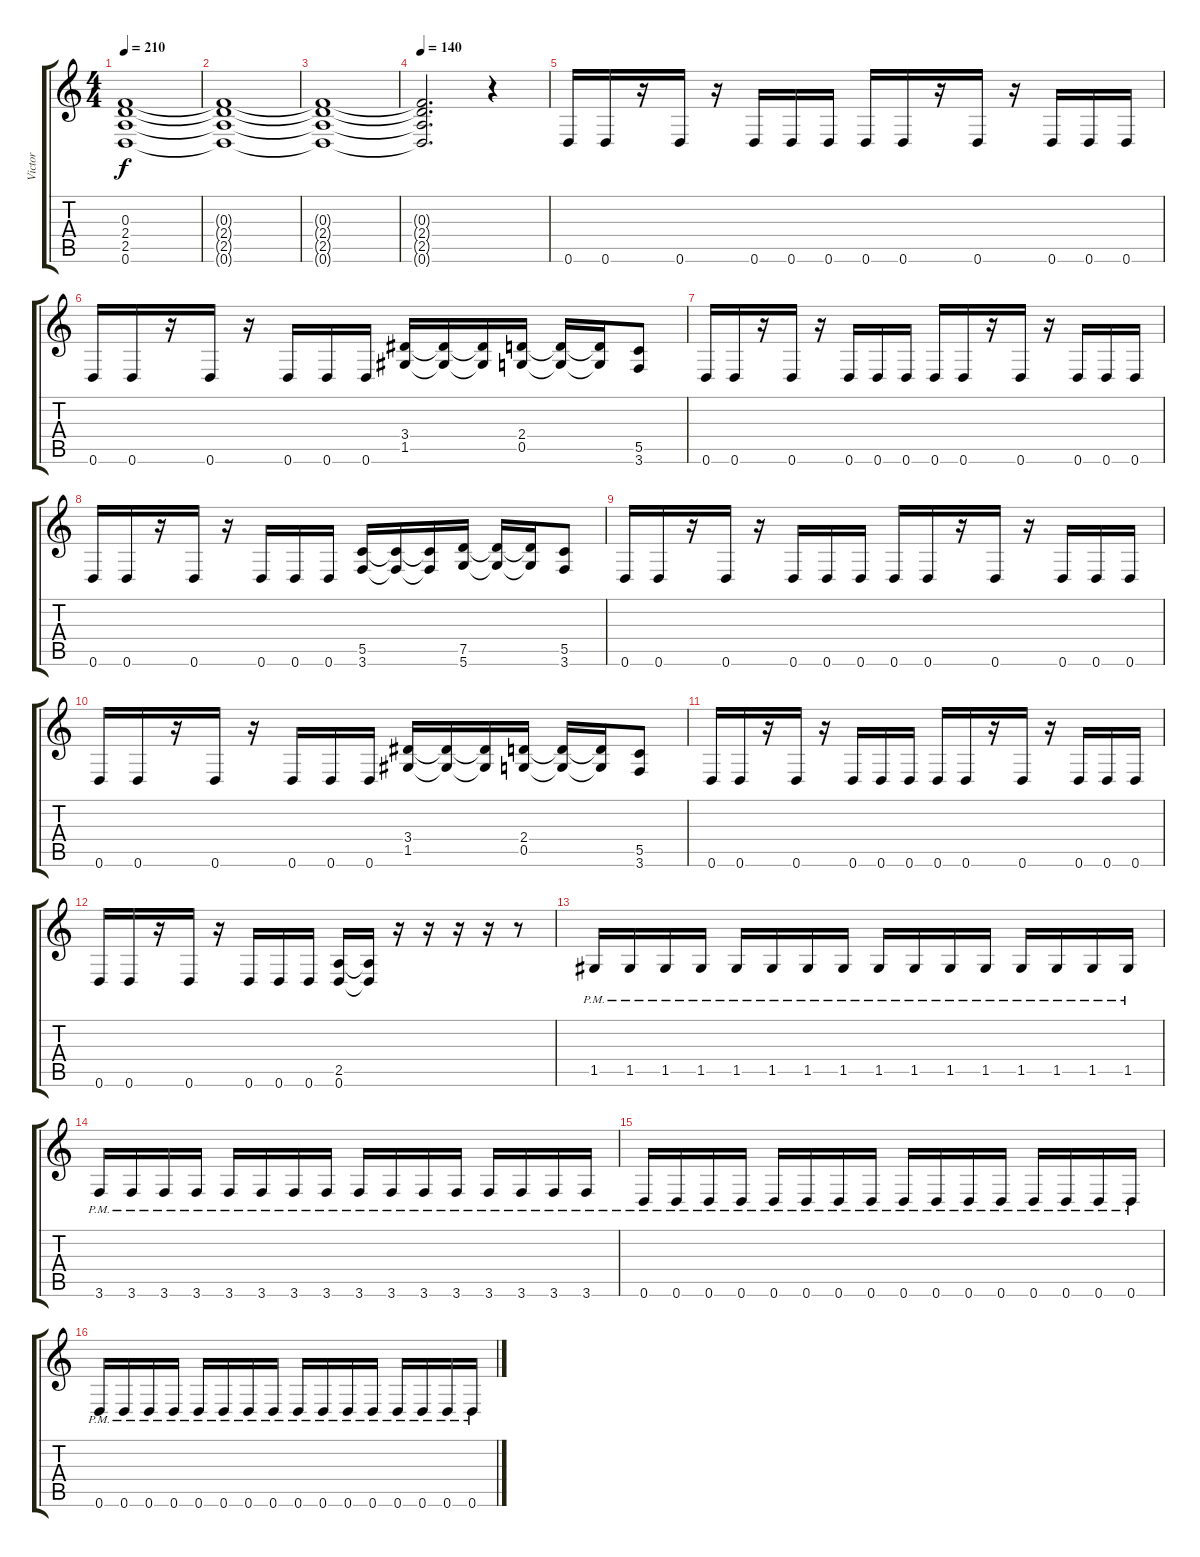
\track ("Victor" "Victor") {instrument distortionguitar}
\staff {score tabs}
\tuning (D4 A3 F3 C3 G2 D2) {hide}
\ts (4 4)
\tempo 210
\clef g2
\ks c
(0.3{t} 2.4{t} 2.5{t} 0.6{t}).1{dy f} |
(0.3{t} 2.4{t} 2.5{t} 0.6{t}).1 |
(0.3{t} 2.4{t} 2.5{t} 0.6{t}).1 |
\tempo 140
(0.3{t} 2.4{t} 2.5{t} 0.6{t}).2{d} r.4 |
0.6.16 0.6.16 r.16 0.6.16 r.16 0.6.16 0.6.16 0.6.16 0.6.16 0.6.16 r.16 0.6.16 r.16 0.6.16 0.6.16 0.6.16 |
0.6.16 0.6.16 r.16 0.6.16 r.16 0.6.16 0.6.16 0.6.16 (3.4 1.5).16 (3.4{t} 1.5{t}).16 (3.4{t} 1.5{t}).16 (2.4 0.5).16 (2.4{t} 0.5{t}).16 (2.4{t} 0.5{t}).16 (5.5 3.6).8 |
0.6.16 0.6.16 r.16 0.6.16 r.16 0.6.16 0.6.16 0.6.16 0.6.16 0.6.16 r.16 0.6.16 r.16 0.6.16 0.6.16 0.6.16 |
0.6.16 0.6.16 r.16 0.6.16 r.16 0.6.16 0.6.16 0.6.16 (5.5 3.6).16 (5.5{t} 3.6{t}).16 (5.5{t} 3.6{t}).16 (7.5 5.6).16 (7.5{t} 5.6{t}).16 (7.5{t} 5.6{t}).16 (5.5 3.6).8 |
0.6.16 0.6.16 r.16 0.6.16 r.16 0.6.16 0.6.16 0.6.16 0.6.16 0.6.16 r.16 0.6.16 r.16 0.6.16 0.6.16 0.6.16 |
0.6.16 0.6.16 r.16 0.6.16 r.16 0.6.16 0.6.16 0.6.16 (3.4 1.5).16 (3.4{t} 1.5{t}).16 (3.4{t} 1.5{t}).16 (2.4 0.5).16 (2.4{t} 0.5{t}).16 (2.4{t} 0.5{t}).16 (5.5 3.6).8 |
0.6.16 0.6.16 r.16 0.6.16 r.16 0.6.16 0.6.16 0.6.16 0.6.16 0.6.16 r.16 0.6.16 r.16 0.6.16 0.6.16 0.6.16 |
0.6.16 0.6.16 r.16 0.6.16 r.16 0.6.16 0.6.16 0.6.16 (2.5 0.6).16 (2.5{t} 0.6{t}).16 r.16 r.16 r.16 r.16 r.8 |
1.5{pm}.16 1.5{pm}.16 1.5{pm}.16 1.5{pm}.16 1.5{pm}.16 1.5{pm}.16 1.5{pm}.16 1.5{pm}.16 1.5{pm}.16 1.5{pm}.16 1.5{pm}.16 1.5{pm}.16 1.5{pm}.16 1.5{pm}.16 1.5{pm}.16 1.5{pm}.16 |
3.6{pm}.16 3.6{pm}.16 3.6{pm}.16 3.6{pm}.16 3.6{pm}.16 3.6{pm}.16 3.6{pm}.16 3.6{pm}.16 3.6{pm}.16 3.6{pm}.16 3.6{pm}.16 3.6{pm}.16 3.6{pm}.16 3.6{pm}.16 3.6{pm}.16 3.6{pm}.16 |
0.6{pm}.16 0.6{pm}.16 0.6{pm}.16 0.6{pm}.16 0.6{pm}.16 0.6{pm}.16 0.6{pm}.16 0.6{pm}.16 0.6{pm}.16 0.6{pm}.16 0.6{pm}.16 0.6{pm}.16 0.6{pm}.16 0.6{pm}.16 0.6{pm}.16 0.6{pm}.16 |
0.6{pm}.16 0.6{pm}.16 0.6{pm}.16 0.6{pm}.16 0.6{pm}.16 0.6{pm}.16 0.6{pm}.16 0.6{pm}.16 0.6{pm}.16 0.6{pm}.16 0.6{pm}.16 0.6{pm}.16 0.6{pm}.16 0.6{pm}.16 0.6{pm}.16 0.6{pm}.16
